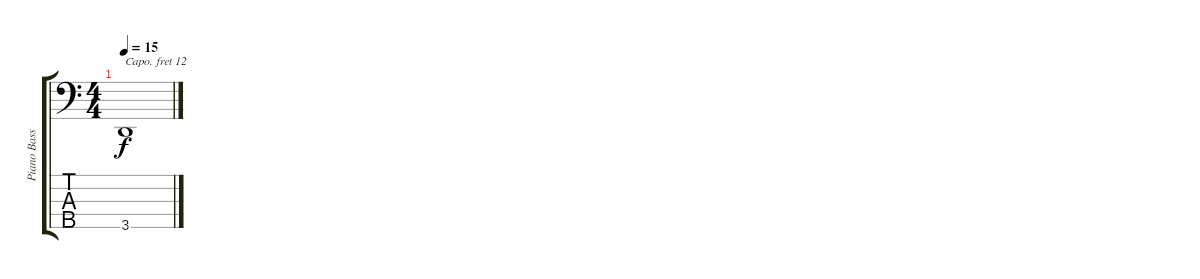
\track ("Piano Bass" "Piano Bass") {instrument acousticgrandpiano}
\staff {score tabs}
\capo 12
\tuning (G2 D2 A1 E1 B0) {hide}
\ts (4 4)
\tempo 15
\clef f4
\ks c
3.5.1{dy f}
